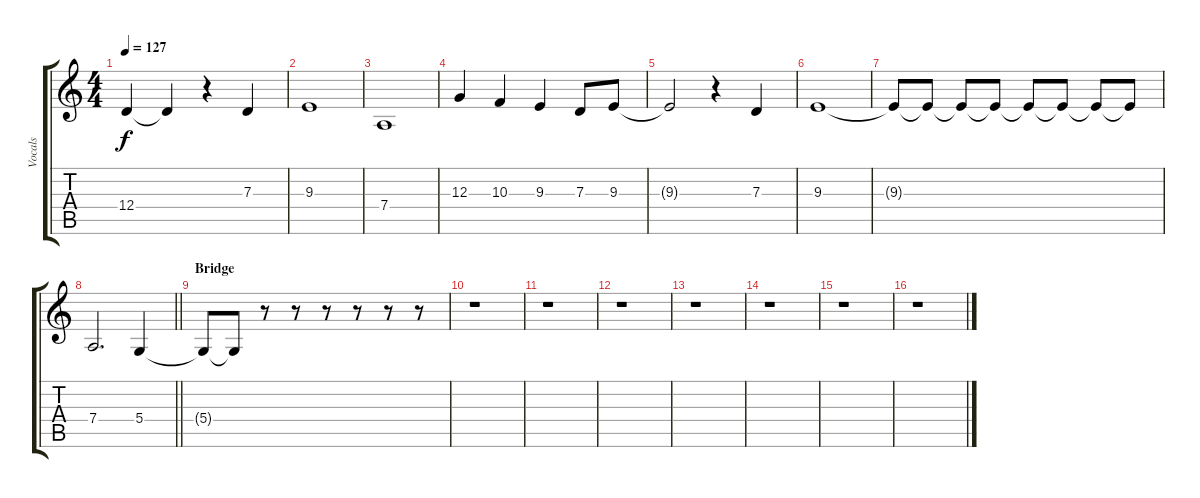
\track ("Vocals" "Vocals") {instrument lead6voice}
\staff {score tabs}
\tuning (E4 B3 G3 D3 A2 E2) {hide}
\ts (4 4)
\tempo 127
\clef g2
\ks c
12.4{t}.4{dy f} 12.4{t}.4 r.4 7.3.4 |
9.3.1 |
7.4.1 |
12.3.4 10.3.4 9.3.4 7.3.8 9.3.8 |
9.3{t}.2 r.4 7.3.4 |
9.3.1 |
9.3{t}.8 9.3{t}.8 9.3{t}.8 9.3{t}.8 9.3{t}.8 9.3{t}.8 9.3{t}.8 9.3{t}.8 |
\barLineRight lightlight
7.4.2{d} 5.4.4 |
\section ("" "Bridge")
5.4{t}.8 5.4{t}.8 r.8 r.8 r.8 r.8 r.8 r.8 |
r.1 |
r.1 |
r.1 |
r.1 |
r.1 |
r.1 |
r.1
